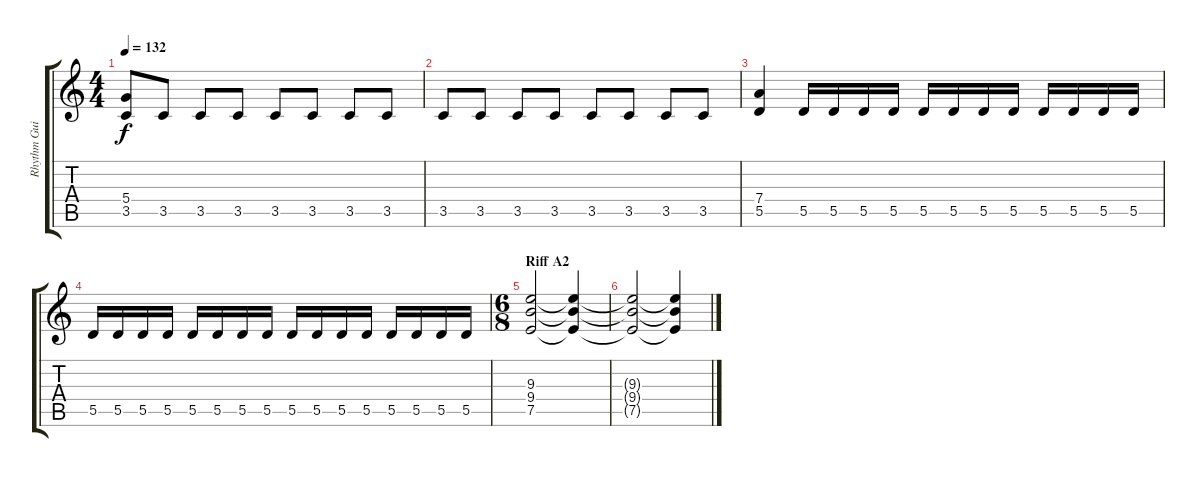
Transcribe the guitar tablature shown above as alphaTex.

\track ("Rhythm Guitar(s)" "Rhythm Gui") {instrument overdrivenguitar}
\staff {score tabs}
\tuning (E4 B3 G3 D3 A2 E2) {hide}
\ts (4 4)
\tempo 132
\clef g2
\ks c
(5.4 3.5).8{dy f} 3.5.8 3.5.8 3.5.8 3.5.8 3.5.8 3.5.8 3.5.8 |
3.5.8 3.5.8 3.5.8 3.5.8 3.5.8 3.5.8 3.5.8 3.5.8 |
(7.4 5.5).4 5.5.16 5.5.16 5.5.16 5.5.16 5.5.16 5.5.16 5.5.16 5.5.16 5.5.16 5.5.16 5.5.16 5.5.16 |
5.5.16 5.5.16 5.5.16 5.5.16 5.5.16 5.5.16 5.5.16 5.5.16 5.5.16 5.5.16 5.5.16 5.5.16 5.5.16 5.5.16 5.5.16 5.5.16 |
\ts (6 8)
\section ("" "Riff A2")
(9.3 9.4 7.5).2 (9.3{t} 9.4{t} 7.5{t}).4 |
(9.3{t} 9.4{t} 7.5{t}).2 (9.3{t} 9.4{t} 7.5{t}).4
